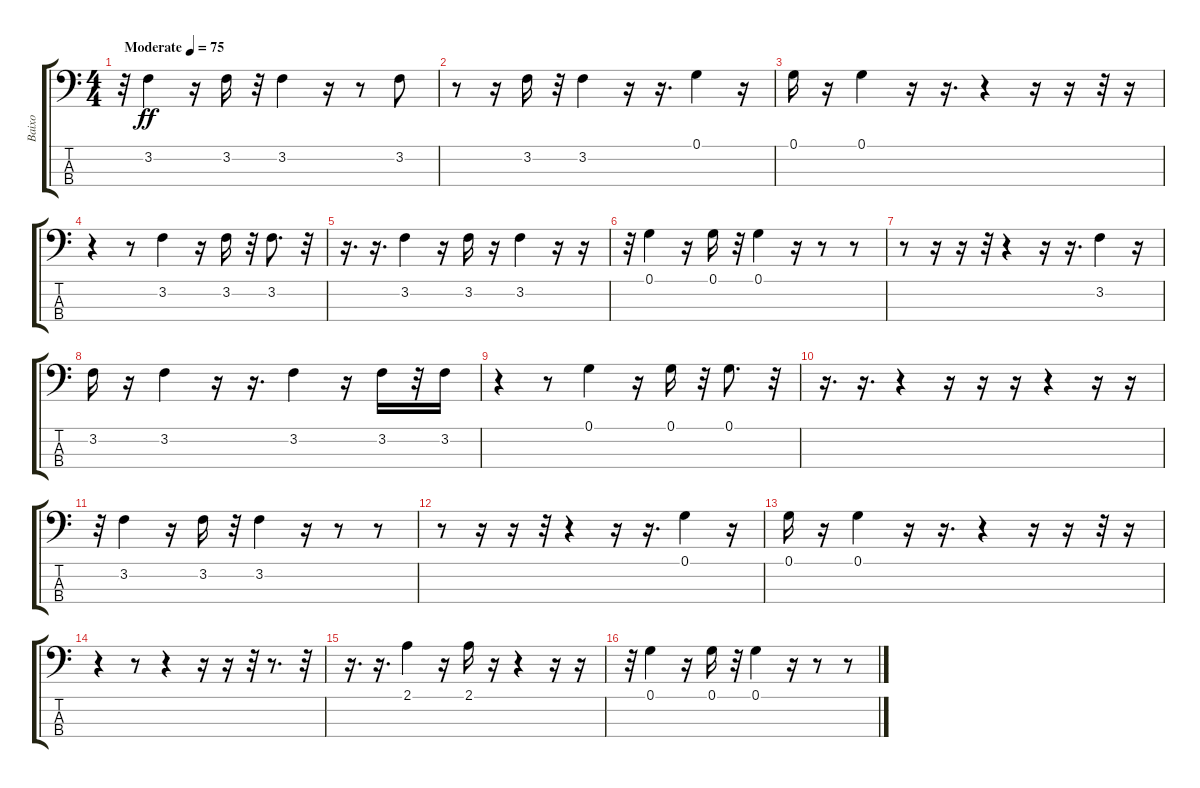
\track ("Baixo" "Baixo") {instrument electricbassfinger}
\staff {score tabs}
\tuning (G2 D2 A1 E1) {hide}
\ts (4 4)
\tempo (75 "Moderate")
\clef f4
\ks c
r.32{dy ff instrument electricbassfinger} 3.2.4{volume 12 instrument acousticbass} r.16 3.2.16 r.32 3.2.4 r.16 r.8 3.2.8 |
r.8 r.16 3.2.16 r.32 3.2.4 r.16 r.16{d} 0.1.4{volume 12 instrument acousticbass} r.16 |
0.1.16 r.16 0.1.4 r.16 r.16{d} r.4 r.16 r.16 r.32 r.16 |
r.4 r.8 3.2.4{volume 12 instrument acousticbass} r.16 3.2.16 r.32 3.2.8{d} r.32 |
r.16{d} r.16{d} 3.2.4 r.16 3.2.16 r.16 3.2.4 r.16 r.16 |
r.32 0.1.4{volume 12 instrument acousticbass} r.16 0.1.16 r.32 0.1.4 r.16 r.8 r.8 |
r.8 r.16 r.16 r.32 r.4 r.16 r.16{d} 3.2.4{volume 12 instrument acousticbass} r.16 |
3.2.16 r.16 3.2.4 r.16 r.16{d} 3.2.4 r.16 3.2.16 r.32 3.2.16 |
r.4 r.8 0.1.4{volume 12 instrument acousticbass} r.16 0.1.16 r.32 0.1.8{d} r.32 |
r.16{d} r.16{d} r.4 r.16 r.16 r.16 r.4 r.16 r.16 |
r.32 3.2.4 r.16 3.2.16 r.32 3.2.4 r.16 r.8 r.8 |
r.8 r.16 r.16 r.32 r.4 r.16 r.16{d} 0.1.4 r.16 |
0.1.16 r.16 0.1.4 r.16 r.16{d} r.4 r.16 r.16 r.32 r.16 |
r.4 r.8 r.4 r.16 r.16 r.32 r.8{d} r.32 |
r.16{d} r.16{d} 2.1.4 r.16 2.1.16 r.16 r.4 r.16 r.16 |
r.32 0.1.4 r.16 0.1.16 r.32 0.1.4 r.16 r.8 r.8
